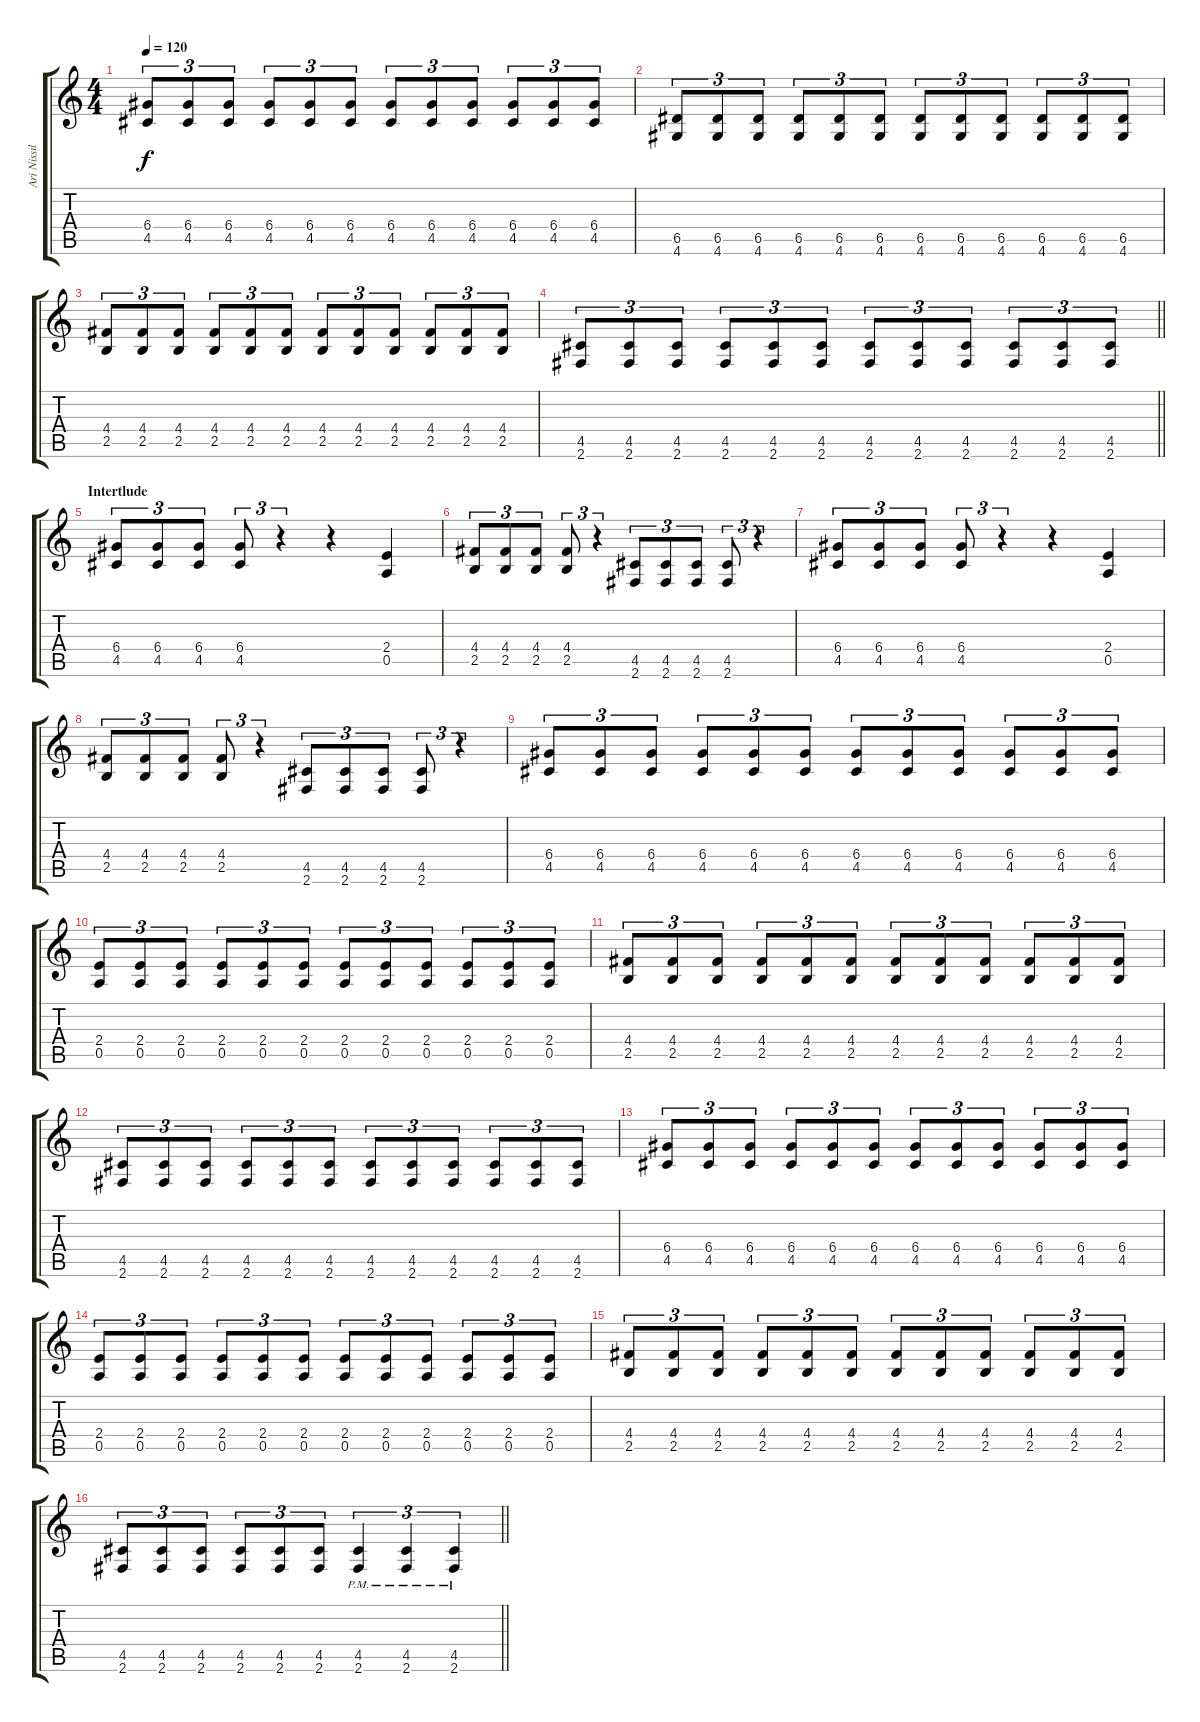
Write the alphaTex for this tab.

\track ("Ari Nissilä" "Ari Nissil") {instrument distortionguitar}
\staff {score tabs}
\tuning (E4 B3 G3 D3 A2 E2) {hide}
\ts (4 4)
\tempo 120
\clef g2
\ks c
(6.4 4.5).8{tu (3 2) dy f} (6.4 4.5).8{tu (3 2)} (6.4 4.5).8{tu (3 2)} (6.4 4.5).8{tu (3 2)} (6.4 4.5).8{tu (3 2)} (6.4 4.5).8{tu (3 2)} (6.4 4.5).8{tu (3 2)} (6.4 4.5).8{tu (3 2)} (6.4 4.5).8{tu (3 2)} (6.4 4.5).8{tu (3 2)} (6.4 4.5).8{tu (3 2)} (6.4 4.5).8{tu (3 2)} |
(6.5 4.6).8{tu (3 2)} (6.5 4.6).8{tu (3 2)} (6.5 4.6).8{tu (3 2)} (6.5 4.6).8{tu (3 2)} (6.5 4.6).8{tu (3 2)} (6.5 4.6).8{tu (3 2)} (6.5 4.6).8{tu (3 2)} (6.5 4.6).8{tu (3 2)} (6.5 4.6).8{tu (3 2)} (6.5 4.6).8{tu (3 2)} (6.5 4.6).8{tu (3 2)} (6.5 4.6).8{tu (3 2)} |
(4.4 2.5).8{tu (3 2)} (4.4 2.5).8{tu (3 2)} (4.4 2.5).8{tu (3 2)} (4.4 2.5).8{tu (3 2)} (4.4 2.5).8{tu (3 2)} (4.4 2.5).8{tu (3 2)} (4.4 2.5).8{tu (3 2)} (4.4 2.5).8{tu (3 2)} (4.4 2.5).8{tu (3 2)} (4.4 2.5).8{tu (3 2)} (4.4 2.5).8{tu (3 2)} (4.4 2.5).8{tu (3 2)} |
\barLineRight lightlight
(4.5 2.6).8{tu (3 2)} (4.5 2.6).8{tu (3 2)} (4.5 2.6).8{tu (3 2)} (4.5 2.6).8{tu (3 2)} (4.5 2.6).8{tu (3 2)} (4.5 2.6).8{tu (3 2)} (4.5 2.6).8{tu (3 2)} (4.5 2.6).8{tu (3 2)} (4.5 2.6).8{tu (3 2)} (4.5 2.6).8{tu (3 2)} (4.5 2.6).8{tu (3 2)} (4.5 2.6).8{tu (3 2)} |
\section ("" "Intertlude")
(6.4 4.5).8{tu (3 2)} (6.4 4.5).8{tu (3 2)} (6.4 4.5).8{tu (3 2)} (6.4 4.5).8{tu (3 2)} r.4{tu (3 2)} r.4 (2.4 0.5).4 |
(4.4 2.5).8{tu (3 2)} (4.4 2.5).8{tu (3 2)} (4.4 2.5).8{tu (3 2)} (4.4 2.5).8{tu (3 2)} r.4{tu (3 2)} (4.5 2.6).8{tu (3 2)} (4.5 2.6).8{tu (3 2)} (4.5 2.6).8{tu (3 2)} (4.5 2.6).8{tu (3 2)} r.4{tu (3 2)} |
(6.4 4.5).8{tu (3 2)} (6.4 4.5).8{tu (3 2)} (6.4 4.5).8{tu (3 2)} (6.4 4.5).8{tu (3 2)} r.4{tu (3 2)} r.4 (2.4 0.5).4 |
(4.4 2.5).8{tu (3 2)} (4.4 2.5).8{tu (3 2)} (4.4 2.5).8{tu (3 2)} (4.4 2.5).8{tu (3 2)} r.4{tu (3 2)} (4.5 2.6).8{tu (3 2)} (4.5 2.6).8{tu (3 2)} (4.5 2.6).8{tu (3 2)} (4.5 2.6).8{tu (3 2)} r.4{tu (3 2)} |
(6.4 4.5).8{tu (3 2)} (6.4 4.5).8{tu (3 2)} (6.4 4.5).8{tu (3 2)} (6.4 4.5).8{tu (3 2)} (6.4 4.5).8{tu (3 2)} (6.4 4.5).8{tu (3 2)} (6.4 4.5).8{tu (3 2)} (6.4 4.5).8{tu (3 2)} (6.4 4.5).8{tu (3 2)} (6.4 4.5).8{tu (3 2)} (6.4 4.5).8{tu (3 2)} (6.4 4.5).8{tu (3 2)} |
(2.4 0.5).8{tu (3 2)} (2.4 0.5).8{tu (3 2)} (2.4 0.5).8{tu (3 2)} (2.4 0.5).8{tu (3 2)} (2.4 0.5).8{tu (3 2)} (2.4 0.5).8{tu (3 2)} (2.4 0.5).8{tu (3 2)} (2.4 0.5).8{tu (3 2)} (2.4 0.5).8{tu (3 2)} (2.4 0.5).8{tu (3 2)} (2.4 0.5).8{tu (3 2)} (2.4 0.5).8{tu (3 2)} |
(4.4 2.5).8{tu (3 2)} (4.4 2.5).8{tu (3 2)} (4.4 2.5).8{tu (3 2)} (4.4 2.5).8{tu (3 2)} (4.4 2.5).8{tu (3 2)} (4.4 2.5).8{tu (3 2)} (4.4 2.5).8{tu (3 2)} (4.4 2.5).8{tu (3 2)} (4.4 2.5).8{tu (3 2)} (4.4 2.5).8{tu (3 2)} (4.4 2.5).8{tu (3 2)} (4.4 2.5).8{tu (3 2)} |
(4.5 2.6).8{tu (3 2)} (4.5 2.6).8{tu (3 2)} (4.5 2.6).8{tu (3 2)} (4.5 2.6).8{tu (3 2)} (4.5 2.6).8{tu (3 2)} (4.5 2.6).8{tu (3 2)} (4.5 2.6).8{tu (3 2)} (4.5 2.6).8{tu (3 2)} (4.5 2.6).8{tu (3 2)} (4.5 2.6).8{tu (3 2)} (4.5 2.6).8{tu (3 2)} (4.5 2.6).8{tu (3 2)} |
(6.4 4.5).8{tu (3 2)} (6.4 4.5).8{tu (3 2)} (6.4 4.5).8{tu (3 2)} (6.4 4.5).8{tu (3 2)} (6.4 4.5).8{tu (3 2)} (6.4 4.5).8{tu (3 2)} (6.4 4.5).8{tu (3 2)} (6.4 4.5).8{tu (3 2)} (6.4 4.5).8{tu (3 2)} (6.4 4.5).8{tu (3 2)} (6.4 4.5).8{tu (3 2)} (6.4 4.5).8{tu (3 2)} |
(2.4 0.5).8{tu (3 2)} (2.4 0.5).8{tu (3 2)} (2.4 0.5).8{tu (3 2)} (2.4 0.5).8{tu (3 2)} (2.4 0.5).8{tu (3 2)} (2.4 0.5).8{tu (3 2)} (2.4 0.5).8{tu (3 2)} (2.4 0.5).8{tu (3 2)} (2.4 0.5).8{tu (3 2)} (2.4 0.5).8{tu (3 2)} (2.4 0.5).8{tu (3 2)} (2.4 0.5).8{tu (3 2)} |
(4.4 2.5).8{tu (3 2)} (4.4 2.5).8{tu (3 2)} (4.4 2.5).8{tu (3 2)} (4.4 2.5).8{tu (3 2)} (4.4 2.5).8{tu (3 2)} (4.4 2.5).8{tu (3 2)} (4.4 2.5).8{tu (3 2)} (4.4 2.5).8{tu (3 2)} (4.4 2.5).8{tu (3 2)} (4.4 2.5).8{tu (3 2)} (4.4 2.5).8{tu (3 2)} (4.4 2.5).8{tu (3 2)} |
\barLineRight lightlight
(4.5 2.6).8{tu (3 2)} (4.5 2.6).8{tu (3 2)} (4.5 2.6).8{tu (3 2)} (4.5 2.6).8{tu (3 2)} (4.5 2.6).8{tu (3 2)} (4.5 2.6).8{tu (3 2)} (4.5{pm} 2.6{pm}).4{tu (3 2)} (4.5{pm} 2.6{pm}).4{tu (3 2)} (4.5{pm} 2.6{pm}).4{tu (3 2)}
